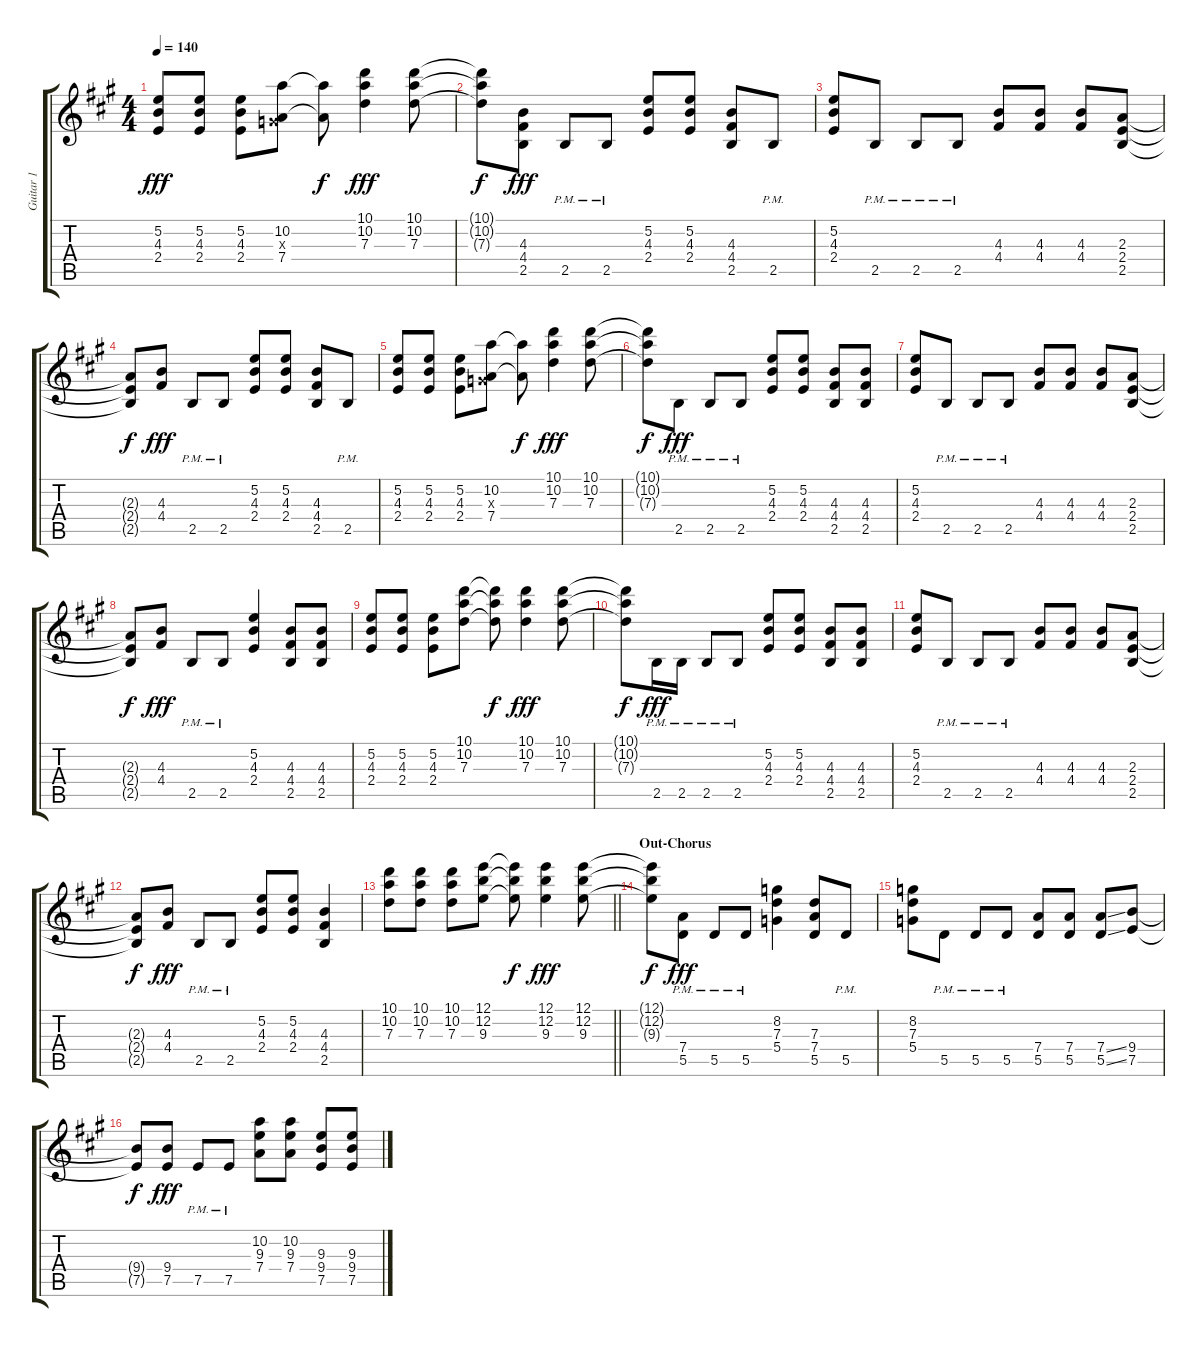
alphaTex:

\track ("Guitar 1" "Guitar 1") {instrument distortionguitar}
\staff {score tabs}
\tuning (E4 B3 G3 D3 A2 E2) {hide}
\ts (4 4)
\tempo 140
\clef g2
\ks a
(5.2 4.3 2.4).8{dy fff} (5.2 4.3 2.4).8 (5.2 4.3 2.4).8 (10.2 0.3{x} 7.4).8 (10.2{t} 7.4{t}).8{dy f} (10.1 10.2 7.3).4{dy fff} (10.1 10.2 7.3).8 |
(10.1{t} 10.2{t} 7.3{t}).8{dy f} (4.3 4.4 2.5).8{dy fff} 2.5{pm}.8 2.5{pm}.8 (5.2 4.3 2.4).8 (5.2 4.3 2.4).8 (4.3 4.4 2.5).8 2.5{pm}.8 |
(5.2 4.3 2.4).8 2.5{pm}.8 2.5{pm}.8 2.5{pm}.8 (4.3 4.4).8 (4.3 4.4).8 (4.3 4.4).8 (2.3 2.4 2.5).8 |
(2.3{t} 2.4{t} 2.5{t}).8{dy f} (4.3 4.4).8{dy fff} 2.5{pm}.8 2.5{pm}.8 (5.2 4.3 2.4).8 (5.2 4.3 2.4).8 (4.3 4.4 2.5).8 2.5{pm}.8 |
(5.2 4.3 2.4).8 (5.2 4.3 2.4).8 (5.2 4.3 2.4).8 (10.2 0.3{x} 7.4).8 (10.2{t} 7.4{t}).8{dy f} (10.1 10.2 7.3).4{dy fff} (10.1 10.2 7.3).8 |
(10.1{t} 10.2{t} 7.3{t}).8{dy f} 2.5{pm}.8{dy fff} 2.5{pm}.8 2.5{pm}.8 (5.2 4.3 2.4).8 (5.2 4.3 2.4).8 (4.3 4.4 2.5).8 (4.3 4.4 2.5).8 |
(5.2 4.3 2.4).8 2.5{pm}.8 2.5{pm}.8 2.5{pm}.8 (4.3 4.4).8 (4.3 4.4).8 (4.3 4.4).8 (2.3 2.4 2.5).8 |
(2.3{t} 2.4{t} 2.5{t}).8{dy f} (4.3 4.4).8{dy fff} 2.5{pm}.8 2.5{pm}.8 (5.2 4.3 2.4).4 (4.3 4.4 2.5).8 (4.3 4.4 2.5).8 |
(5.2 4.3 2.4).8 (5.2 4.3 2.4).8 (5.2 4.3 2.4).8 (10.1 10.2 7.3).8 (10.1{t} 10.2{t} 7.3{t}).8{dy f} (10.1 10.2 7.3).4{dy fff} (10.1 10.2 7.3).8 |
(10.1{t} 10.2{t} 7.3{t}).8{dy f} 2.5{pm}.16{dy fff} 2.5{pm}.16 2.5{pm}.8 2.5{pm}.8 (5.2 4.3 2.4).8 (5.2 4.3 2.4).8 (4.3 4.4 2.5).8 (4.3 4.4 2.5).8 |
(5.2 4.3 2.4).8 2.5{pm}.8 2.5{pm}.8 2.5{pm}.8 (4.3 4.4).8 (4.3 4.4).8 (4.3 4.4).8 (2.3 2.4 2.5).8 |
(2.3{t} 2.4{t} 2.5{t}).8{dy f} (4.3 4.4).8{dy fff} 2.5{pm}.8 2.5{pm}.8 (5.2 4.3 2.4).8 (5.2 4.3 2.4).8 (4.3 4.4 2.5).4 |
\barLineRight lightlight
(10.1 10.2 7.3).8 (10.1 10.2 7.3).8 (10.1 10.2 7.3).8 (12.1 12.2 9.3).8 (12.1{t} 12.2{t} 9.3{t}).8{dy f} (12.1 12.2 9.3).4{dy fff} (12.1 12.2 9.3).8 |
\section ("" "Out-Chorus")
(12.1{t} 12.2{t} 9.3{t}).8{dy f} (7.4{pm} 5.5{pm}).8{dy fff} 5.5{pm}.8 5.5{pm}.8 (8.2 7.3 5.4).4 (7.3 7.4 5.5).8 5.5{pm}.8 |
(8.2 7.3 5.4).8 5.5{pm}.8 5.5{pm}.8 5.5{pm}.8 (7.4 5.5).8 (7.4 5.5).8 (7.4{ss} 5.5{ss}).8 (9.4 7.5).8 |
(9.4{t} 7.5{t}).8{dy f} (9.4 7.5).8{dy fff} 7.5{pm}.8 7.5{pm}.8 (10.2 9.3 7.4).8 (10.2 9.3 7.4).8 (9.3 9.4 7.5).8 (9.3 9.4 7.5).8
